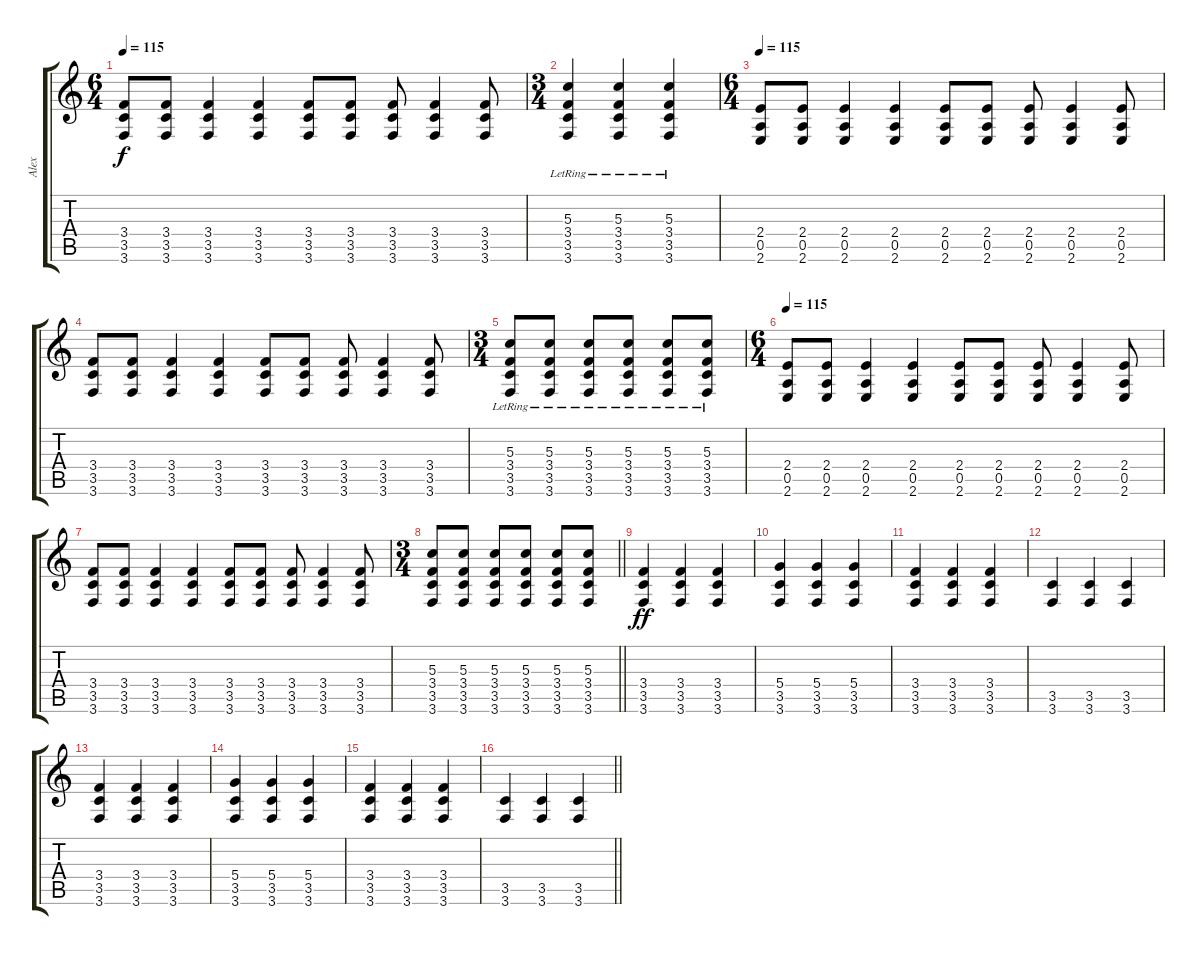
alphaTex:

\track ("Alex" "Alex") {instrument electricguitarjazz}
\staff {score tabs}
\tuning (E4 B3 G3 D3 A2 D2) {hide}
\ts (6 4)
\tempo 115
\clef g2
\ks c
(3.4 3.5 3.6).8{dy f} (3.4 3.5 3.6).8 (3.4 3.5 3.6).4 (3.4 3.5 3.6).4 (3.4 3.5 3.6).8 (3.4 3.5 3.6).8 (3.4 3.5 3.6).8 (3.4 3.5 3.6).4 (3.4 3.5 3.6).8 |
\ts (3 4)
(5.3{lr} 3.4{lr} 3.5{lr} 3.6{lr}).4 (5.3{lr} 3.4{lr} 3.5{lr} 3.6{lr}).4 (5.3{lr} 3.4{lr} 3.5{lr} 3.6{lr}).4 |
\ts (6 4)
\tempo 115
(2.4 0.5 2.6).8 (2.4 0.5 2.6).8 (2.4 0.5 2.6).4 (2.4 0.5 2.6).4 (2.4 0.5 2.6).8 (2.4 0.5 2.6).8 (2.4 0.5 2.6).8 (2.4 0.5 2.6).4 (2.4 0.5 2.6).8 |
(3.4 3.5 3.6).8 (3.4 3.5 3.6).8 (3.4 3.5 3.6).4 (3.4 3.5 3.6).4 (3.4 3.5 3.6).8 (3.4 3.5 3.6).8 (3.4 3.5 3.6).8 (3.4 3.5 3.6).4 (3.4 3.5 3.6).8 |
\ts (3 4)
(5.3{lr} 3.4{lr} 3.5{lr} 3.6{lr}).8 (5.3{lr} 3.4{lr} 3.5{lr} 3.6{lr}).8 (5.3{lr} 3.4{lr} 3.5{lr} 3.6{lr}).8 (5.3{lr} 3.4{lr} 3.5{lr} 3.6{lr}).8 (5.3{lr} 3.4{lr} 3.5{lr} 3.6{lr}).8 (5.3{lr} 3.4{lr} 3.5{lr} 3.6{lr}).8 |
\ts (6 4)
\tempo 115
(2.4 0.5 2.6).8 (2.4 0.5 2.6).8 (2.4 0.5 2.6).4 (2.4 0.5 2.6).4 (2.4 0.5 2.6).8 (2.4 0.5 2.6).8 (2.4 0.5 2.6).8 (2.4 0.5 2.6).4 (2.4 0.5 2.6).8 |
(3.4 3.5 3.6).8 (3.4 3.5 3.6).8 (3.4 3.5 3.6).4 (3.4 3.5 3.6).4 (3.4 3.5 3.6).8 (3.4 3.5 3.6).8 (3.4 3.5 3.6).8 (3.4 3.5 3.6).4 (3.4 3.5 3.6).8 |
\ts (3 4)
\barLineRight lightlight
(5.3 3.4 3.5 3.6).8 (5.3 3.4 3.5 3.6).8 (5.3 3.4 3.5 3.6).8 (5.3 3.4 3.5 3.6).8 (5.3 3.4 3.5 3.6).8 (5.3 3.4 3.5 3.6).8 |
(3.4 3.5 3.6).4{dy ff} (3.4 3.5 3.6).4 (3.4 3.5 3.6).4 |
(5.4 3.5 3.6).4 (5.4 3.5 3.6).4 (5.4 3.5 3.6).4 |
(3.4 3.5 3.6).4 (3.4 3.5 3.6).4 (3.4 3.5 3.6).4 |
(3.5 3.6).4 (3.5 3.6).4 (3.5 3.6).4 |
(3.4 3.5 3.6).4 (3.4 3.5 3.6).4 (3.4 3.5 3.6).4 |
(5.4 3.5 3.6).4 (5.4 3.5 3.6).4 (5.4 3.5 3.6).4 |
(3.4 3.5 3.6).4 (3.4 3.5 3.6).4 (3.4 3.5 3.6).4 |
\barLineRight lightlight
(3.5 3.6).4 (3.5 3.6).4 (3.5 3.6).4
